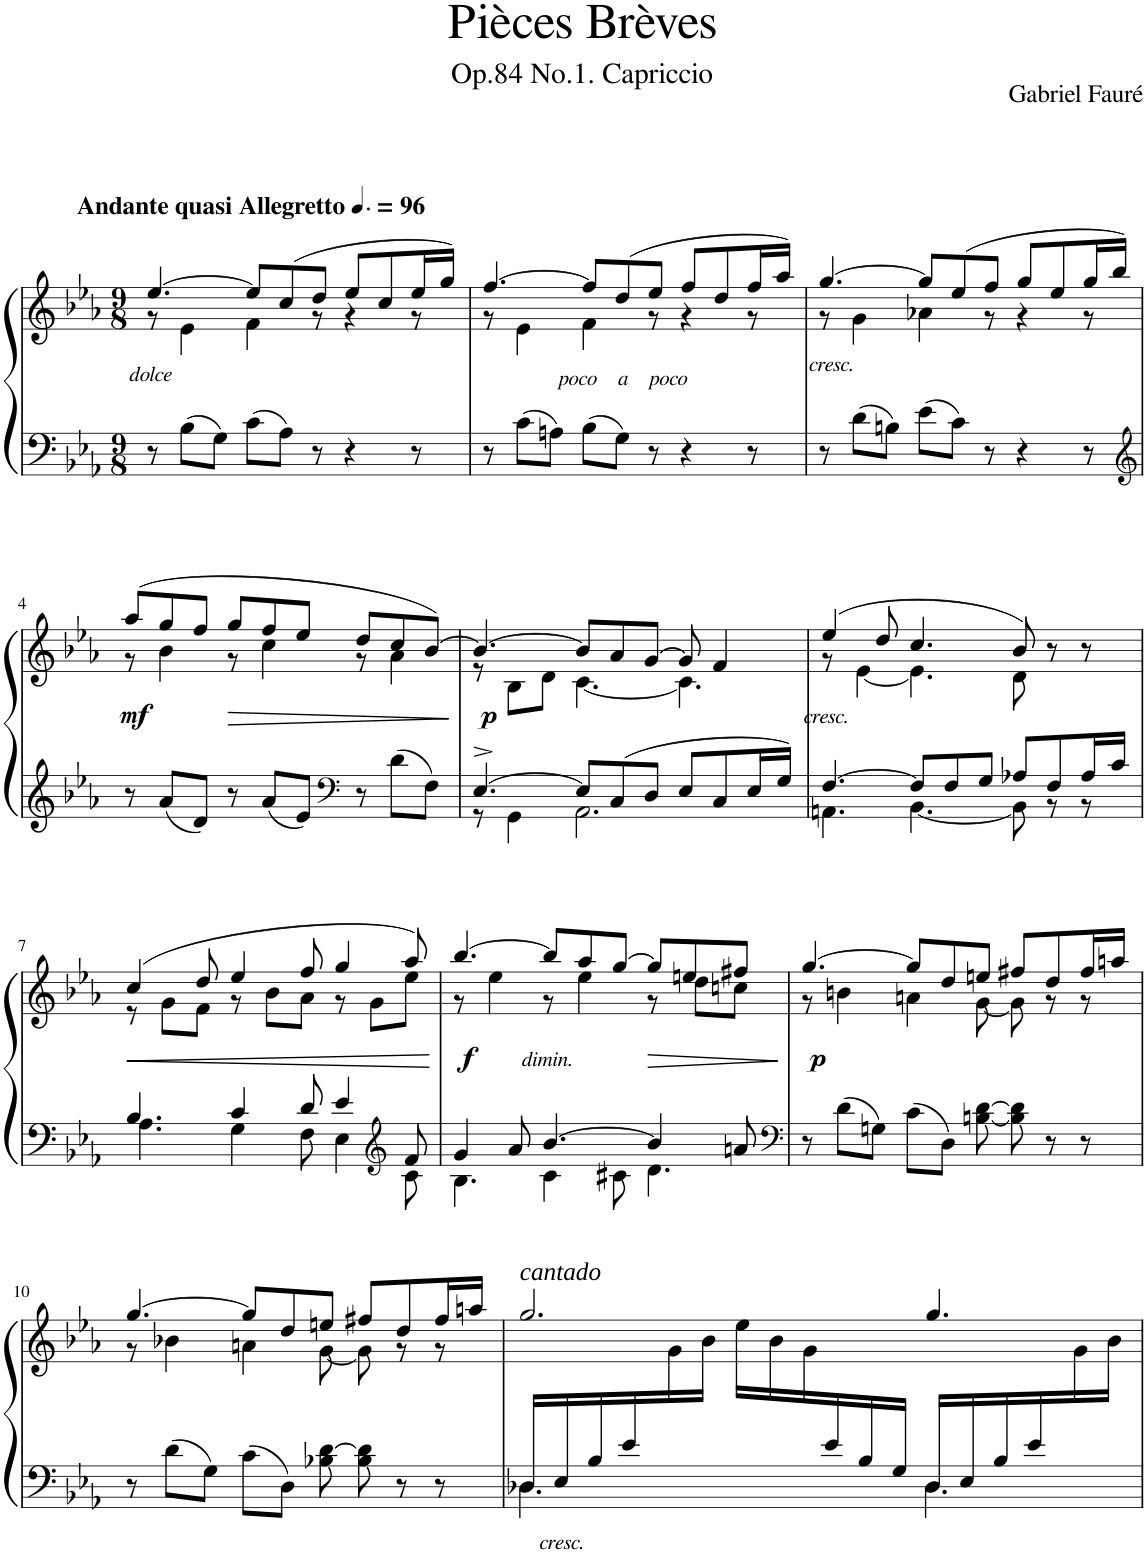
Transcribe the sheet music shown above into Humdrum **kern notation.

**kern	**kern	**dynam
*part1	*part1	*part1
*staff2	*staff1	*staff1/2
*I"Piano	*	*
*I'Pno	*	*
*clefF4	*clefG2	*
*k[b-e-a-]	*k[b-e-a-]	*
*M9/8	*M9/8	*
*MM144	*MM144	*
=1	=1	=1
*	*^	*
!	!LO:TX:a:B:t=Andante quasi Allegretto	!	!
!	!	!	!LO:DY:b
8r	[4.ee-/	8r	other-dynamics
8B-\L	.	4e-\	.
8G\J	.	.	.
8c\L	8ee-/L]	4f\	.
8A-\J	(8cc/	.	.
8r	8dd/J	8r	.
4r	8ee-/L	4r	.
.	8cc/	.	.
8r	16ee-/L	8r	.
.	16gg/JJ)	.	.
=2	=2	=2	=2
8r	[4.ff/	8r	.
8c\L	.	4e-\	.
8An\J	.	.	.
8B-\L	8ff/L]	4f\	.
!	!	!	!LO:DY:b
8G\J	(8dd/	.	other-dynamics
8r	8ee-/J	8r	.
4r	8ff/L	4r	.
.	8dd/	.	.
8r	16ff/L	8r	.
.	16aa-/JJ)	.	.
=3	=3	=3	=3
!	!	!	!LO:DY:b
8r	[4.gg/	8r	other-dynamics
8d\L	.	4g\	.
8Bn\J	.	.	.
8e-\L	8gg/L]	4a-X\	.
8c\J	(8ee-/	.	.
8r	8ff/J	8r	.
4r	8gg/L	4r	.
.	8ee-/	.	.
8r	16gg/L	8r	.
.	16bb-/JJ)	.	.
!!LO:LB:g=z	!!
=4	=4	=4	=4
*clefG2	*	*	*
!	!	!	!LO:DY:b
8r	(8aa-/L	8r	mf
8a-/L	8gg/	4b-\	.
8d/J	8ff/J	.	.
!	!	!	!LO:HP:b
8r	8gg/L	8r	>
8a-/L	8ff/	4cc\	.
8e-/J	8ee-/J	.	.
*clefF4	*	*	*
8r	8dd/L	8r	.
8d\L	8cc/	4a-\	.
8F\J	[8b-/J)	.	.
*	*v	*v	*
.	.	]
=5	=5	=5
*^	*^	*
!	!	!	!	!LO:DY:b
[4.E-^/	8r	4.b-/_	8r	p
.	4GG\	.	8B-\L	.
.	.	.	8d\J	.
8E-/L]	2.AA-\	8b-/L]	[4.c\	.
8C/	.	8a-/	.	.
8D/J	.	[8g/J	.	.
8E-/L	.	8g/]	4.c\]	.
8C/	.	4f/	.	.
16E-/L	.	.	.	.
16G/JJ	.	.	.	.
=6	=6	=6	=6	=6
!	!	!	!	!LO:DY:b
[4.F/	4.AAn\	(4ee-/	8r	other-dynamics
.	.	.	[4e-\	.
.	.	8dd/	.	.
8F/L]	[4.BB-\	4.cc/	4.e-\]	.
8F/	.	.	.	.
8G/J	.	.	.	.
8A-X/L	8BB-\]	8b-/)	8d\	.
8F/	8r	8r	8ryy	.
16A-/L	8r	8r	8ryy	.
16c/JJ	.	.	.	.
!!LO:LB:g=z	!!
=7	=7	=7	=7	=7
!	!	!	!	!LO:HP:b
4.B-/	4.A-\	(4cc/	8r	<
.	.	.	8g\L	.
.	.	8dd/	8f\J	.
4c/	4G\	4ee-/	8r	.
.	.	.	8b-\L	.
8d/	8F\	8ff/	8a-\J	.
4e-/	4E-\	4gg/	8r	.
.	.	.	8g\L	.
*clefG2	*	*	*	*
8f/	8c\	8aa-/)	8ee-\J	.
*v	*v	*	*	*
*	*v	*v	*
.	.	[
=8	=8	=8
*^	*^	*
!	!	!	!	!LO:DY:b
4g/	4.B-\	[4.bb-/	8r	f
.	.	.	4ee-\	.
8a-/	.	.	.	.
!	!	!	!	!LO:DY:b
[4.b-/	4c\	8bb-/L]	8r	other-dynamics
.	.	8aa-/	4ee-\	.
.	8c#X\	[8gg/J	.	.
!	!	!	!	!LO:HP:b
4b-/]	4.d\	8gg/L]	8r	>
.	.	8een/	8dd\L	.
8an/	.	8ff#X/J	8ccn\J	.
*v	*v	*	*	*
*	*v	*v	*
.	.	]
=9	=9	=9
*clefF4	*	*
*	*^	*
!	!	!	!LO:DY:b
8r	[4.gg/	8r	p
8d\L	.	4bn\	.
8Gn\J	.	.	.
8c\L	8gg/L]	4an\	.
8D\J	8dd/	.	.
[8Bn\ [8d\	8een/J	[8g\	.
8B\] 8d\]	8ff#X/L	8g\]	.
8r	8dd/	8r	.
8r	16ff#/L	8r	.
.	16aan/JJ	.	.
!!LO:LB:g=z	!!
=10	=10	=10	=10
8r	[4.gg/	8r	.
8d\L	.	4b-X\	.
8G\J	.	.	.
8c\L	8gg/L]	4an\	.
8D\J	8dd/	.	.
8B-X\ [8d\	8een/J	[8g\	.
8B-\ 8d\]	8ff#X/L	8g\]	.
8r	8dd/	8r	.
8r	16ff#/L	8r	.
.	16aan/JJ	.	.
=11	=11	=11	=11
*^	*	*	*
!	!	!LO:TX:a:i:t=cantado	!	!
16D-X/LL	4.D-\	2.gg/	4ryy	.
!	!	!	!	!LO:DY:b=2
16E-/	.	.	.	other-dynamics
16B-/	.	.	.	.
16e-/	.	.	.	.
16ryy	.	.	16g\	.
.	.	.	16b-\JJ	.
.	4.ryy	.	16ee-\LL	.
.	.	.	16b-\	.
.	.	.	16g\	.
16e-/	.	.	4..ryy	.
16B-/	.	.	.	.
16G/JJ	.	.	.	.
16D-/LL	4.D-\	4.gg/	.	.
16E-/	.	.	.	.
16B-/	.	.	.	.
16e-/	.	.	.	.
8ryy	.	.	16g\	.
.	.	.	16b-\JJ	.
*v	*v	*	*	*
*	*v	*v	*
=	=	=
*-	*-	*-
